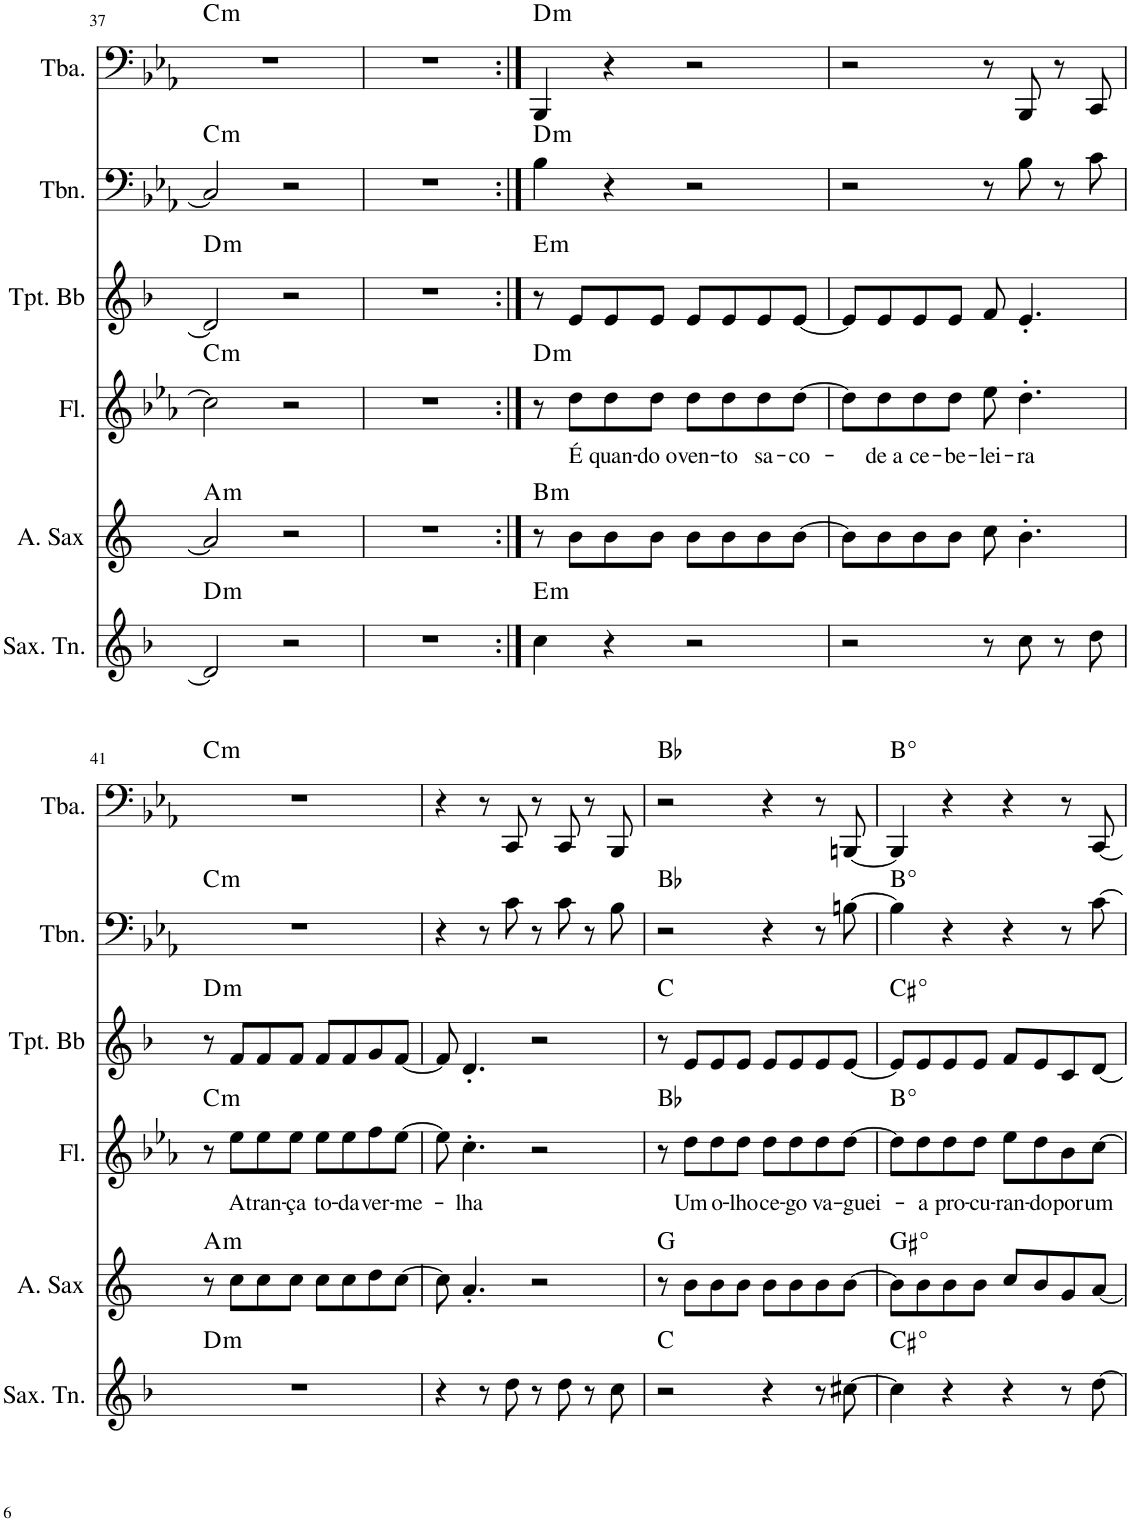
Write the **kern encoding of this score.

**kern	**harte	**kern	**harte	**kern	**text	**harte	**kern	**harte	**kern	**harte	**kern	**harte
*part6	*part6	*part5	*part5	*part4	*part4	*part4	*part3	*part3	*part2	*part2	*part1	*part1
*staff6	*	*staff5	*	*staff4	*staff4	*	*staff3	*	*staff2	*	*staff1	*
*I"Saxofone Tenor	*	*I"Saxofone Alto	*	*I"Flauta	*	*	*I"Trompete Bb	*	*I"Trombone	*	*I"Tuba	*
*I'Sax. Tn.	*	*	*	*I'Fl.	*	*	*I'Tpt. Bb	*	*I'Tbn.	*	*I'Tba.	*
!!LO:PB:g=z
*clefG2	*	*clefG2	*	*clefG2	*	*	*clefG2	*	*clefF4	*	*clefF4	*
*Trd8c14	*	*Trd5c9	*	*	*	*	*Trd1c2	*	*	*	*	*
*k[b-]	*	*k[]	*	*k[b-e-a-]	*	*	*k[b-]	*	*k[b-e-a-]	*	*k[b-e-a-]	*
*M4/4	*	*M4/4	*	*M4/4	*	*	*M4/4	*	*M4/4	*	*M4/4	*
=37	=37	=37	=37	=37	=37	=37	=37	=37	=37	=37	=37	=37
!	!LO:H:kt=m	!	!LO:H:kt=m	!	!	!LO:H:kt=m	!	!LO:H:kt=m	!	!LO:H:kt=m	!	!LO:H:kt=m
2d/]	D:min	2a/]	A:min	2cc\]	.	C:min	2d/]	D:min	2C/]	C:min	1r	C:min
2r	.	2r	.	2r	.	.	2r	.	2r	.	.	.
=38	=38	=38	=38	=38	=38	=38	=38	=38	=38	=38	=38	=38
1r	.	1r	.	1r	.	.	1r	.	1r	.	1r	.
=39:|!	=39:|!	=39:|!	=39:|!	=39:|!	=39:|!	=39:|!	=39:|!	=39:|!	=39:|!	=39:|!	=39:|!	=39:|!
!	!LO:H:kt=m	!	!LO:H:kt=m	!	!	!LO:H:kt=m	!	!LO:H:kt=m	!	!LO:H:kt=m	!	!LO:H:kt=m
4cc\	E:min	8r	B:min	8r	.	D:min	8r	E:min	4B-\	D:min	4BBB-/	D:min
!	!	!	!	!	!LO:LY:b	!	!	!	!	!	!	!
.	.	8b\L	.	8dd\L	É	.	8e/L	.	.	.	.	.
!	!	!	!	!	!LO:LY:b	!	!	!	!	!	!	!
4r	.	8b\	.	8dd\	quan-	.	8e/	.	4r	.	4r	.
!	!	!	!	!	!LO:LY:b	!	!	!	!	!	!	!
.	.	8b\J	.	8dd\J	-do o	.	8e/J	.	.	.	.	.
!	!	!	!	!	!LO:LY:b	!	!	!	!	!	!	!
2r	.	8b\L	.	8dd\L	ven-	.	8e/L	.	2r	.	2r	.
!	!	!	!	!	!LO:LY:b	!	!	!	!	!	!	!
.	.	8b\	.	8dd\	-to	.	8e/	.	.	.	.	.
!	!	!	!	!	!LO:LY:b	!	!	!	!	!	!	!
.	.	8b\	.	8dd\	sa-	.	8e/	.	.	.	.	.
!	!	!	!	!	!LO:LY:b	!	!	!	!	!	!	!
.	.	[8b\J	.	[8dd\J	-co-	.	[8e/J	.	.	.	.	.
=40	=40	=40	=40	=40	=40	=40	=40	=40	=40	=40	=40	=40
2r	.	8b\L]	.	8dd\L]	.	.	8e/L]	.	2r	.	2r	.
!	!	!	!	!	!LO:LY:b	!	!	!	!	!	!	!
.	.	8b\	.	8dd\	de a	.	8e/	.	.	.	.	.
!	!	!	!	!	!LO:LY:b	!	!	!	!	!	!	!
.	.	8b\	.	8dd\	ce-	.	8e/	.	.	.	.	.
!	!	!	!	!	!LO:LY:b	!	!	!	!	!	!	!
.	.	8b\J	.	8dd\J	-be-	.	8e/J	.	.	.	.	.
!	!	!	!	!	!LO:LY:b	!	!	!	!	!	!	!
8r	.	8cc\	.	8ee-\	-lei-	.	8f/	.	8r	.	8r	.
!	!	!	!	!	!LO:LY:b	!	!	!	!	!	!	!
8cc\	.	4.b'\	.	4.dd'\	-ra	.	4.e'/	.	8B-\	.	8BBB-/	.
8r	.	.	.	.	.	.	.	.	8r	.	8r	.
8dd\	.	.	.	.	.	.	.	.	8c\	.	8CC/	.
!!LO:LB:g=z
=41	=41	=41	=41	=41	=41	=41	=41	=41	=41	=41	=41	=41
!	!LO:H:kt=m	!	!LO:H:kt=m	!	!	!LO:H:kt=m	!	!LO:H:kt=m	!	!LO:H:kt=m	!	!LO:H:kt=m
1r	D:min	8r	A:min	8r	.	C:min	8r	D:min	1r	C:min	1r	C:min
!	!	!	!	!	!LO:LY:b	!	!	!	!	!	!	!
.	.	8cc\L	.	8ee-\L	A	.	8f/L	.	.	.	.	.
!	!	!	!	!	!LO:LY:b	!	!	!	!	!	!	!
.	.	8cc\	.	8ee-\	tran-	.	8f/	.	.	.	.	.
!	!	!	!	!	!LO:LY:b	!	!	!	!	!	!	!
.	.	8cc\J	.	8ee-\J	-ça	.	8f/J	.	.	.	.	.
!	!	!	!	!	!LO:LY:b	!	!	!	!	!	!	!
.	.	8cc\L	.	8ee-\L	to-	.	8f/L	.	.	.	.	.
!	!	!	!	!	!LO:LY:b	!	!	!	!	!	!	!
.	.	8cc\	.	8ee-\	-da	.	8f/	.	.	.	.	.
!	!	!	!	!	!LO:LY:b	!	!	!	!	!	!	!
.	.	8dd\	.	8ff\	ver-	.	8g/	.	.	.	.	.
!	!	!	!	!	!LO:LY:b	!	!	!	!	!	!	!
.	.	[8cc\J	.	[8ee-\J	-me-	.	[8f/J	.	.	.	.	.
=42	=42	=42	=42	=42	=42	=42	=42	=42	=42	=42	=42	=42
4r	.	8cc\]	.	8ee-\]	.	.	8f/]	.	4r	.	4r	.
!	!	!	!	!	!LO:LY:b	!	!	!	!	!	!	!
.	.	4.a'/	.	4.cc'\	lha	.	4.d'/	.	.	.	.	.
8r	.	.	.	.	.	.	.	.	8r	.	8r	.
8dd\	.	.	.	.	.	.	.	.	8c\	.	8CC/	.
8r	.	2r	.	2r	.	.	2r	.	8r	.	8r	.
8dd\	.	.	.	.	.	.	.	.	8c\	.	8CC/	.
8r	.	.	.	.	.	.	.	.	8r	.	8r	.
8cc\	.	.	.	.	.	.	.	.	8B-\	.	8BBB-/	.
=43	=43	=43	=43	=43	=43	=43	=43	=43	=43	=43	=43	=43
2r	C:maj	8r	G:maj	8r	.	Bb:maj	8r	C:maj	2r	Bb:maj	2r	Bb:maj
!	!	!	!	!	!LO:LY:b	!	!	!	!	!	!	!
.	.	8b\L	.	8dd\L	Um	.	8e/L	.	.	.	.	.
!	!	!	!	!	!LO:LY:b	!	!	!	!	!	!	!
.	.	8b\	.	8dd\	o-	.	8e/	.	.	.	.	.
!	!	!	!	!	!LO:LY:b	!	!	!	!	!	!	!
.	.	8b\J	.	8dd\J	-lho	.	8e/J	.	.	.	.	.
!	!	!	!	!	!LO:LY:b	!	!	!	!	!	!	!
4r	.	8b\L	.	8dd\L	ce-	.	8e/L	.	4r	.	4r	.
!	!	!	!	!	!LO:LY:b	!	!	!	!	!	!	!
.	.	8b\	.	8dd\	-go	.	8e/	.	.	.	.	.
!	!	!	!	!	!LO:LY:b	!	!	!	!	!	!	!
8r	.	8b\	.	8dd\	va-	.	8e/	.	8r	.	8r	.
!	!	!	!	!	!LO:LY:b	!	!	!	!	!	!	!
[8cc#X\	.	[8b\J	.	[8dd\J	-guei-	.	[8e/J	.	[8Bn\	.	[8BBBn/	.
=44	=44	=44	=44	=44	=44	=44	=44	=44	=44	=44	=44	=44
!	!LO:H:kt=°	!	!LO:H:kt=°	!	!	!LO:H:kt=°	!	!LO:H:kt=°	!	!LO:H:kt=°	!	!LO:H:kt=°
4cc#\]	.	8b\L]	.	8dd\L]	.	.	8e/L]	.	4B\]	.	4BBB/]	.
!	!	!	!	!	!LO:LY:b	!	!	!	!	!	!	!
.	.	8b\	.	8dd\	-a	.	8e/	.	.	.	.	.
!	!	!	!	!	!LO:LY:b	!	!	!	!	!	!	!
4r	.	8b\	.	8dd\	pro-	.	8e/	.	4r	.	4r	.
!	!	!	!	!	!LO:LY:b	!	!	!	!	!	!	!
.	.	8b\J	.	8dd\J	-cu-	.	8e/J	.	.	.	.	.
!	!	!	!	!	!LO:LY:b	!	!	!	!	!	!	!
4r	.	8cc/L	.	8ee-\L	-ran-	.	8f/L	.	4r	.	4r	.
!	!	!	!	!	!LO:LY:b	!	!	!	!	!	!	!
.	.	8b/	.	8dd\	-do	.	8e/	.	.	.	.	.
!	!	!	!	!	!LO:LY:b	!	!	!	!	!	!	!
8r	.	8gn/	.	8b-\	por	.	8cn/	.	8r	.	8r	.
!	!	!	!	!	!LO:LY:b	!	!	!	!	!	!	!
[8dd\	.	[8a/J	.	[8cc\J	um	.	[8d/J	.	[8c\	.	[8CC/	.
=	=	=	=	=	=	=	=	=	=	=	=	=
*-	*-	*-	*-	*-	*-	*-	*-	*-	*-	*-	*-	*-
